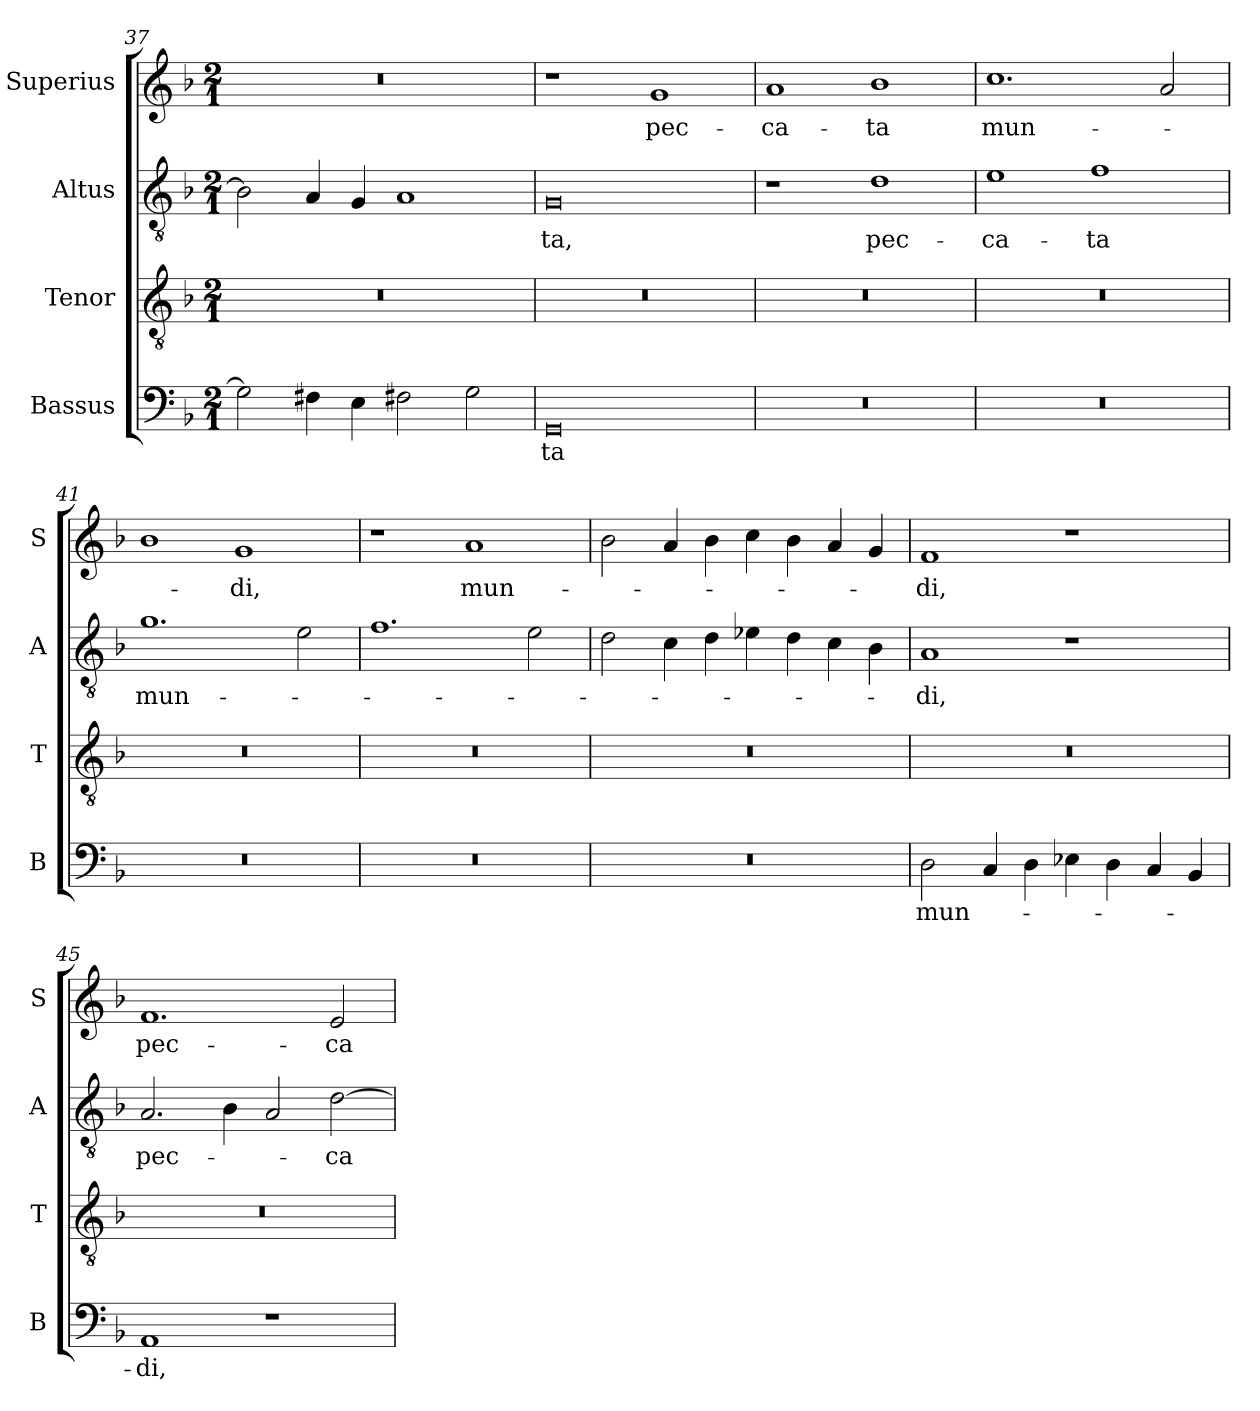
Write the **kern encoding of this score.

**kern	**text	**kern	**kern	**text	**kern	**text
*part4	*part4	*part3	*part2	*part2	*part1	*part1
*staff4	*staff4	*staff3	*staff2	*staff2	*staff1	*staff1
*I"Bassus	*	*I"Tenor	*I"Altus	*	*I"Superius	*
*I'B	*	*I'T	*I'A	*	*I'S	*
*clefF4	*	*clefGv2	*clefGv2	*	*clefG2	*
*k[b-]	*	*k[b-]	*k[b-]	*	*k[b-]	*
*M2/1	*	*M2/1	*M2/1	*	*M2/1	*
=37	=37	=37	=37	=37	=37	=37
2G]	.	0r	2B-]	.	0r	.
4F#X	.	.	4A	.	.	.
4E	.	.	4G	.	.	.
2F#X	.	.	1A	.	.	.
2G	.	.	.	.	.	.
=38	=38	=38	=38	=38	=38	=38
!	!LO:LY:i	!	!	!LO:LY:i	!	!
0GG	-ta	0r	0G	-ta,	1r	.
!	!	!	!	!	!	!LO:LY:i
.	.	.	.	.	1g	pec-
=39	=39	=39	=39	=39	=39	=39
!	!	!	!	!	!	!LO:LY:i
0r	.	0r	1r	.	1a	-ca-
!	!	!	!	!	!	!LO:LY:i
.	.	.	1d	pec-	1b-	-ta
=40	=40	=40	=40	=40	=40	=40
!	!	!	!	!	!	!LO:LY:i
0r	.	0r	1e	-ca-	1.cc	mun-
.	.	.	1f	-ta	.	.
.	.	.	.	.	2a	.
=41	=41	=41	=41	=41	=41	=41
0r	.	0r	1.g	mun-	1b-	.
!	!	!	!	!	!	!LO:LY:i
.	.	.	.	.	1g	-di,
.	.	.	2e	.	.	.
=42	=42	=42	=42	=42	=42	=42
0r	.	0r	1.f	.	1r	.
!	!	!	!	!	!	!LO:LY:i
.	.	.	.	.	1a	mun-
.	.	.	2e	.	.	.
=43	=43	=43	=43	=43	=43	=43
0r	.	0r	2d	.	2b-	.
.	.	.	4c	.	4a	.
.	.	.	4d	.	4b-	.
.	.	.	4e-i	.	4cc	.
.	.	.	4d	.	4b-	.
.	.	.	4c	.	4a	.
.	.	.	4B-	.	4g	.
=44	=44	=44	=44	=44	=44	=44
!	!LO:LY:i	!	!	!	!	!LO:LY:i
2D	mun-	0r	1A	-di,	1f	-di,
4C	.	.	.	.	.	.
4D	.	.	.	.	.	.
4E-i	.	.	1r	.	1r	.
4D	.	.	.	.	.	.
4C	.	.	.	.	.	.
4BB-	.	.	.	.	.	.
=45	=45	=45	=45	=45	=45	=45
!	!LO:LY:i	!	!	!LO:LY:i	!	!LO:LY:i
1AA	-di,	0r	2.A	pec-	1.f	pec-
.	.	.	4B-	.	.	.
1r	.	.	2A	.	.	.
!	!	!	!	!LO:LY:i	!	!LO:LY:i
.	.	.	[2d	-ca-	2e	-ca-
=	=	=	=	=	=	=
*-	*-	*-	*-	*-	*-	*-
